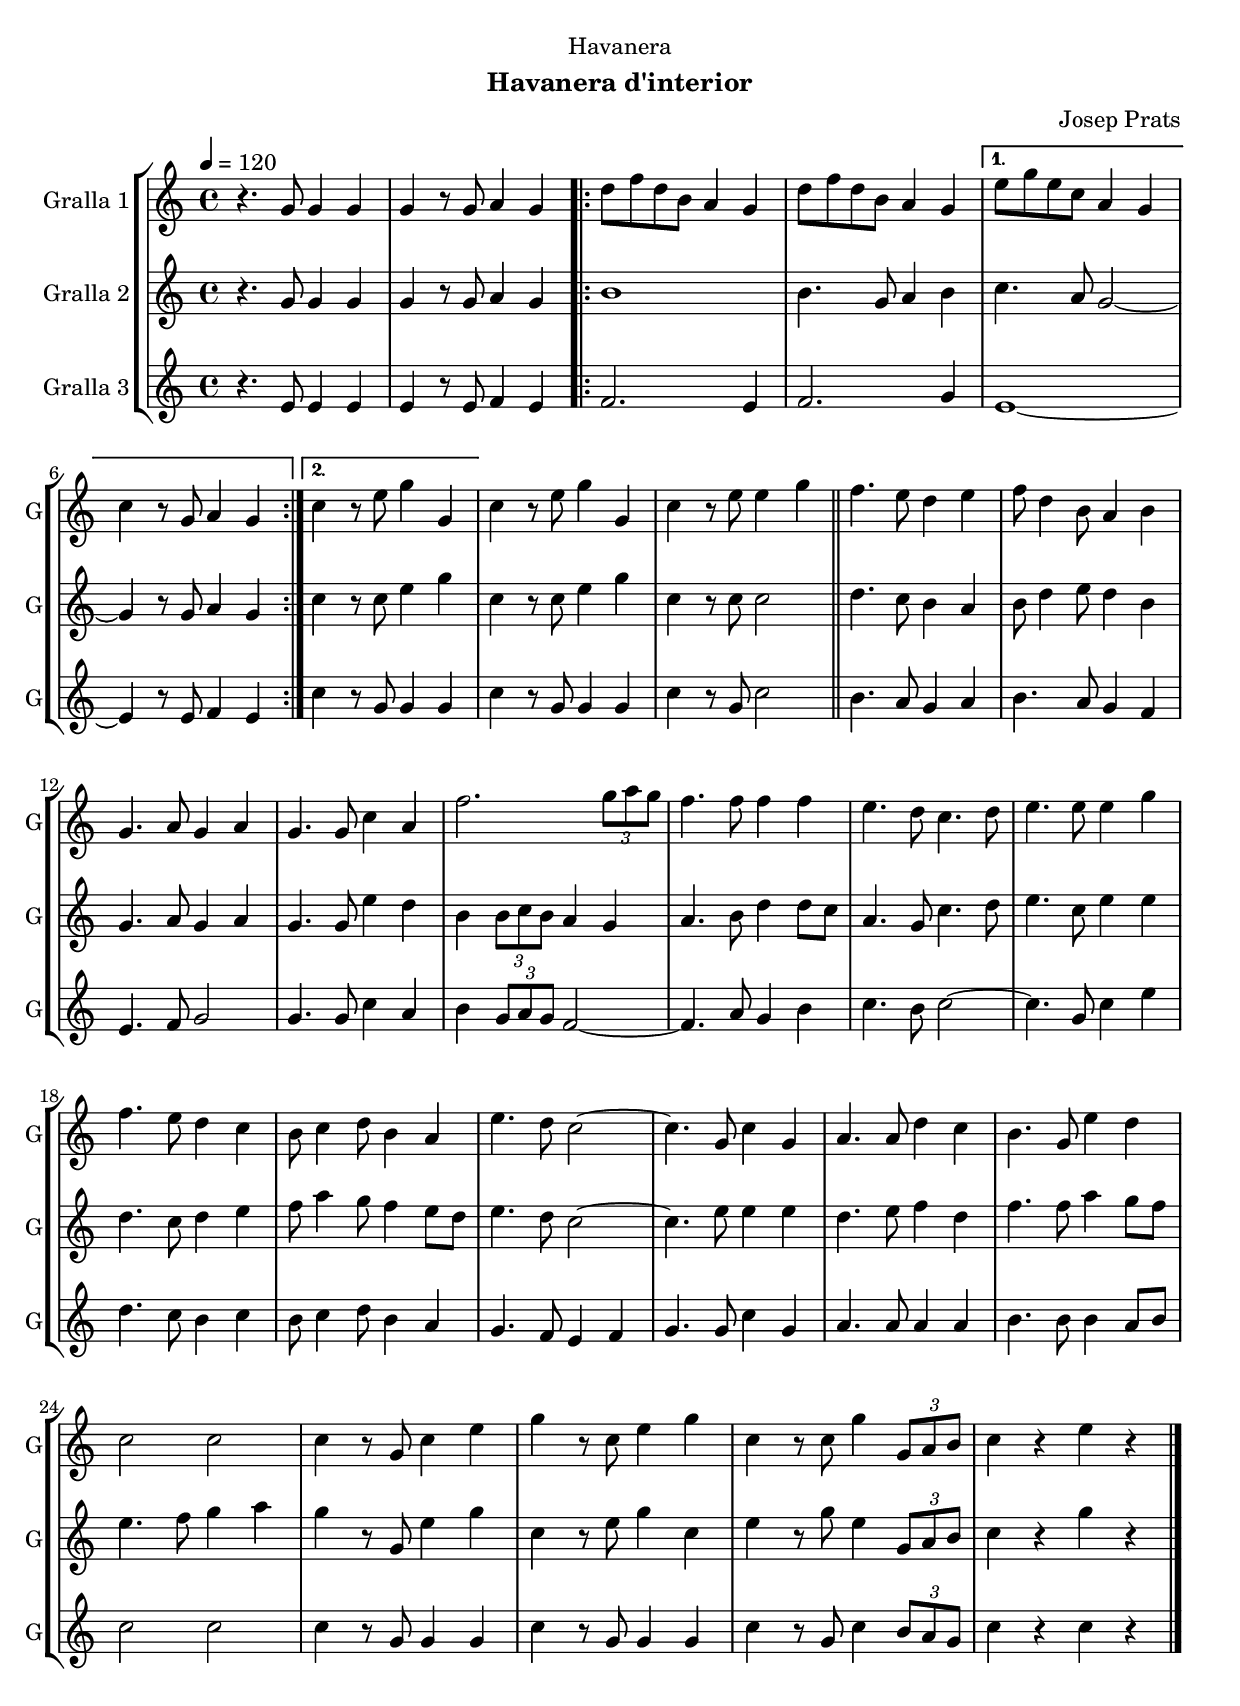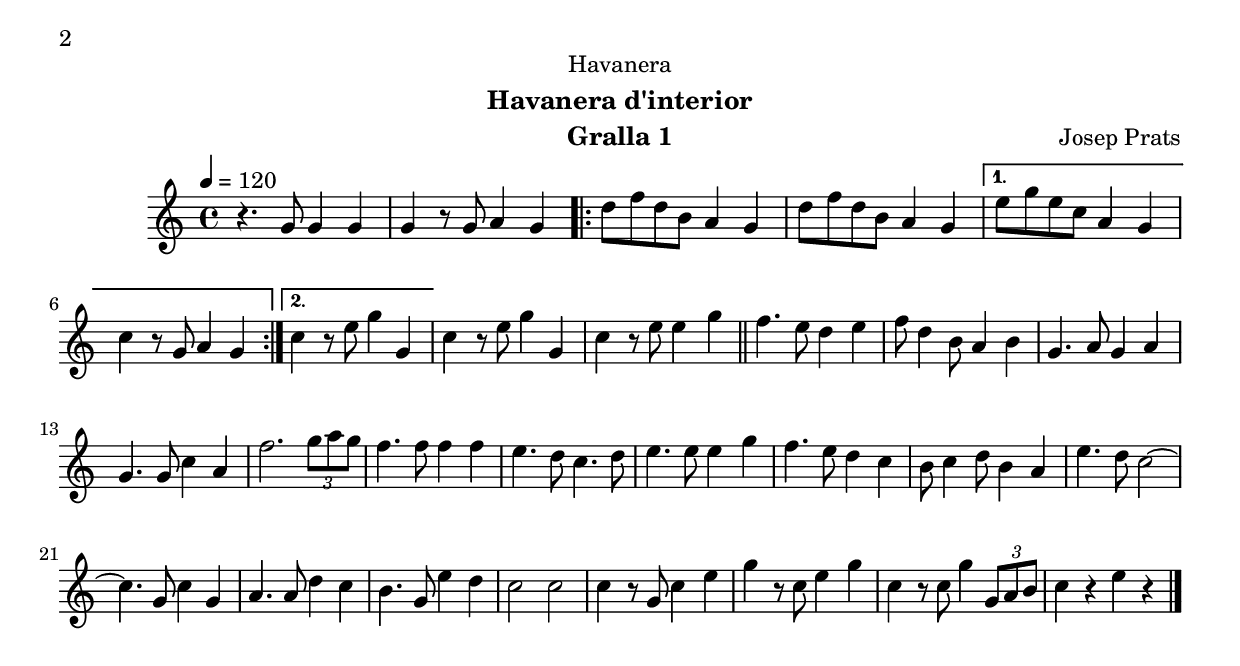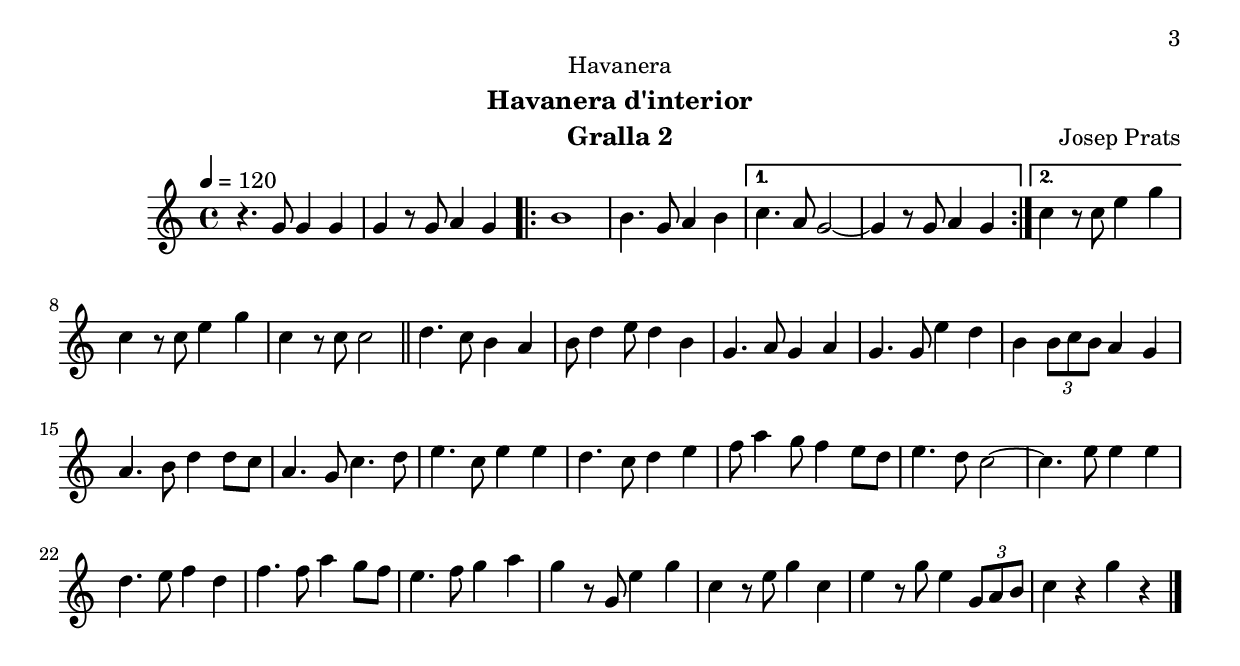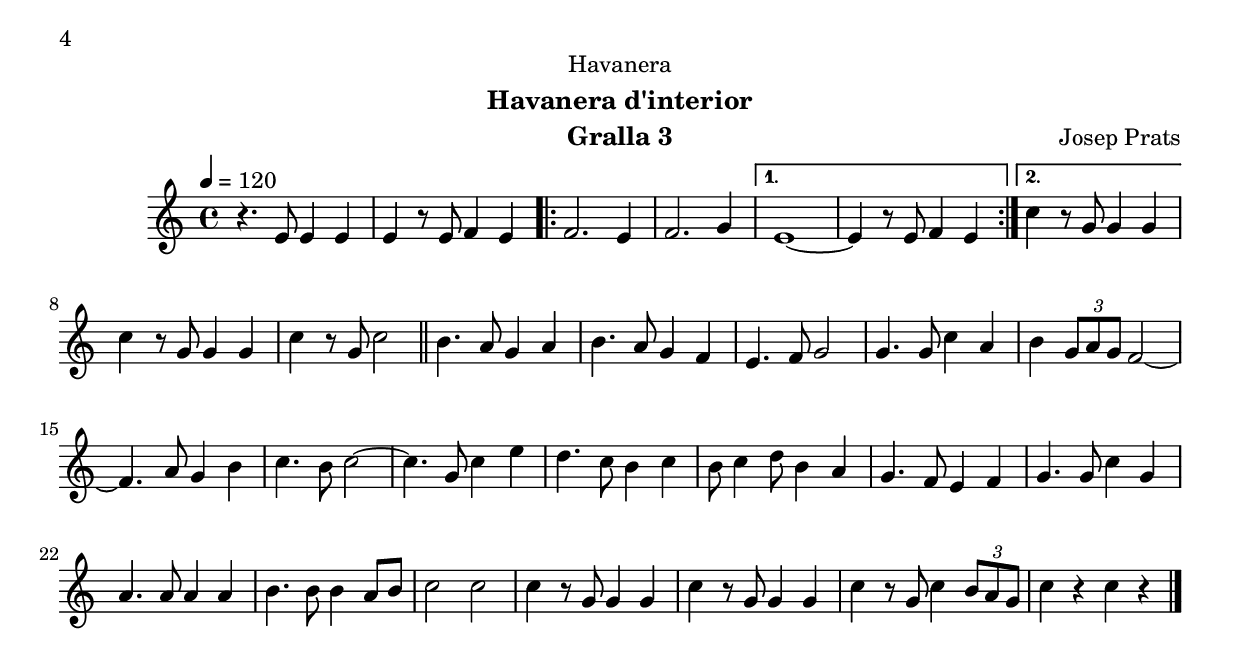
\version "2.16.2"

\header {
  dedication="Havanera"
  title=""
  subtitle="Havanera d'interior"
  subsubtitle=""
  poet=""
  meter=""
  piece=""
  composer="Josep Prats"
  arranger=""
  opus=""
  instrument=""
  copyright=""
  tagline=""
}

liniaroAa =
\relative g'
{
  \tempo 4=120
  \clef treble
  \key c \major
  \time 4/4
  r4. g8 g4 g  |
  g4 r8 g a4 g  |
  \repeat volta 2 { d'8 f d b a4 g  |
  d'8 f d b a4 g }
  %05
  \alternative { { e'8 g e c a4 g  |
  c4 r8 g a4 g }
  { c4 r8 e g4 g, } }
  c4 r8 e g4 g,  |
  c4 r8 e e4 g  \bar "||"
  %10
  f4. e8 d4 e  |
  f8 d4 b8 a4 b  |
  g4. a8 g4 a  |
  g4. g8 c4 a  |
  f'2. \times 2/3 { g8 a g }  |
  %15
  f4. f8 f4 f  |
  e4. d8 c4. d8  |
  e4. e8 e4 g  |
  f4. e8 d4 c  |
  b8 c4 d8 b4 a  |
  %20
  e'4. d8 c2 ~  |
  c4. g8 c4 g  |
  a4. a8 d4 c  |
  b4. g8 e'4 d  |
  c2 c  |
  %25
  c4 r8 g c4 e  |
  g4 r8 c, e4 g  |
  c,4 r8 c g'4 \times 2/3 { g,8 a b }  |
  c4 r e r  \bar "|."
}

liniaroAb =
\relative g'
{
  \tempo 4=120
  \clef treble
  \key c \major
  \time 4/4
  r4. g8 g4 g  |
  g4 r8 g a4 g  |
  \repeat volta 2 { b1  |
  b4. g8 a4 b }
  %05
  \alternative { { c4. a8 g2 ~  |
  g4 r8 g a4 g }
  { c4 r8 c e4 g } }
  c,4 r8 c e4 g  |
  c,4 r8 c c2  \bar "||"
  %10
  d4. c8 b4 a  |
  b8 d4 e8 d4 b  |
  g4. a8 g4 a  |
  g4. g8 e'4 d  |
  b4 \times 2/3 { b8 c b } a4 g  |
  %15
  a4. b8 d4 d8 c  |
  a4. g8 c4. d8  |
  e4. c8 e4 e  |
  d4. c8 d4 e  |
  f8 a4 g8 f4 e8 d  |
  %20
  e4. d8 c2 ~  |
  c4. e8 e4 e  |
  d4. e8 f4 d  |
  f4. f8 a4 g8 f  |
  e4. f8 g4 a  |
  %25
  g4 r8 g, e'4 g  |
  c,4 r8 e g4 c,  |
  e4 r8 g e4 \times 2/3 { g,8 a b }  |
  c4 r g' r  \bar "|."
}

liniaroAc =
\relative e'
{
  \tempo 4=120
  \clef treble
  \key c \major
  \time 4/4
  r4. e8 e4 e  |
  e4 r8 e f4 e  |
  \repeat volta 2 { f2. e4  |
  f2. g4 }
  %05
  \alternative { { e1 ~  |
  e4 r8 e f4 e }
  { c'4 r8 g g4 g } }
  c4 r8 g g4 g  |
  c4 r8 g c2  \bar "||"
  %10
  b4. a8 g4 a  |
  b4. a8 g4 f  |
  e4. f8 g2  |
  g4. g8 c4 a  |
  b4 \times 2/3 { g8 a g } f2 ~  |
  %15
  f4. a8 g4 b  |
  c4. b8 c2 ~  |
  c4. g8 c4 e  |
  d4. c8 b4 c  |
  b8 c4 d8 b4 a  |
  %20
  g4. f8 e4 f  |
  g4. g8 c4 g  |
  a4. a8 a4 a  |
  b4. b8 b4 a8 b  |
  c2 c  |
  %25
  c4 r8 g g4 g  |
  c4 r8 g g4 g  |
  c4 r8 g c4 \times 2/3 { b8 a g }  |
  c4 r c r  \bar "|."
}

\bookpart {
  \score {
    \new StaffGroup {
      \override Score.RehearsalMark #'self-alignment-X = #LEFT
      <<
        \new Staff \with {instrumentName = #"Gralla 1" shortInstrumentName = #"G"} \liniaroAa
        \new Staff \with {instrumentName = #"Gralla 2" shortInstrumentName = #"G"} \liniaroAb
        \new Staff \with {instrumentName = #"Gralla 3" shortInstrumentName = #"G"} \liniaroAc
      >>
    }
    \layout {}
  }
  \score { \unfoldRepeats
    \new StaffGroup {
      \override Score.RehearsalMark #'self-alignment-X = #LEFT
      <<
        \new Staff \with {instrumentName = #"Gralla 1" shortInstrumentName = #"G"} \liniaroAa
        \new Staff \with {instrumentName = #"Gralla 2" shortInstrumentName = #"G"} \liniaroAb
        \new Staff \with {instrumentName = #"Gralla 3" shortInstrumentName = #"G"} \liniaroAc
      >>
    }
    \midi {
      \set Staff.midiInstrument = "oboe"
      \set DrumStaff.midiInstrument = "drums"
    }
  }
}

\bookpart {
  \header {instrument="Gralla 1"}
  \score {
    \new StaffGroup {
      \override Score.RehearsalMark #'self-alignment-X = #LEFT
      <<
        \new Staff \liniaroAa
      >>
    }
    \layout {}
  }
  \score { \unfoldRepeats
    \new StaffGroup {
      \override Score.RehearsalMark #'self-alignment-X = #LEFT
      <<
        \new Staff \liniaroAa
      >>
    }
    \midi {
      \set Staff.midiInstrument = "oboe"
      \set DrumStaff.midiInstrument = "drums"
    }
  }
}

\bookpart {
  \header {instrument="Gralla 2"}
  \score {
    \new StaffGroup {
      \override Score.RehearsalMark #'self-alignment-X = #LEFT
      <<
        \new Staff \liniaroAb
      >>
    }
    \layout {}
  }
  \score { \unfoldRepeats
    \new StaffGroup {
      \override Score.RehearsalMark #'self-alignment-X = #LEFT
      <<
        \new Staff \liniaroAb
      >>
    }
    \midi {
      \set Staff.midiInstrument = "oboe"
      \set DrumStaff.midiInstrument = "drums"
    }
  }
}

\bookpart {
  \header {instrument="Gralla 3"}
  \score {
    \new StaffGroup {
      \override Score.RehearsalMark #'self-alignment-X = #LEFT
      <<
        \new Staff \liniaroAc
      >>
    }
    \layout {}
  }
  \score { \unfoldRepeats
    \new StaffGroup {
      \override Score.RehearsalMark #'self-alignment-X = #LEFT
      <<
        \new Staff \liniaroAc
      >>
    }
    \midi {
      \set Staff.midiInstrument = "oboe"
      \set DrumStaff.midiInstrument = "drums"
    }
  }
}

